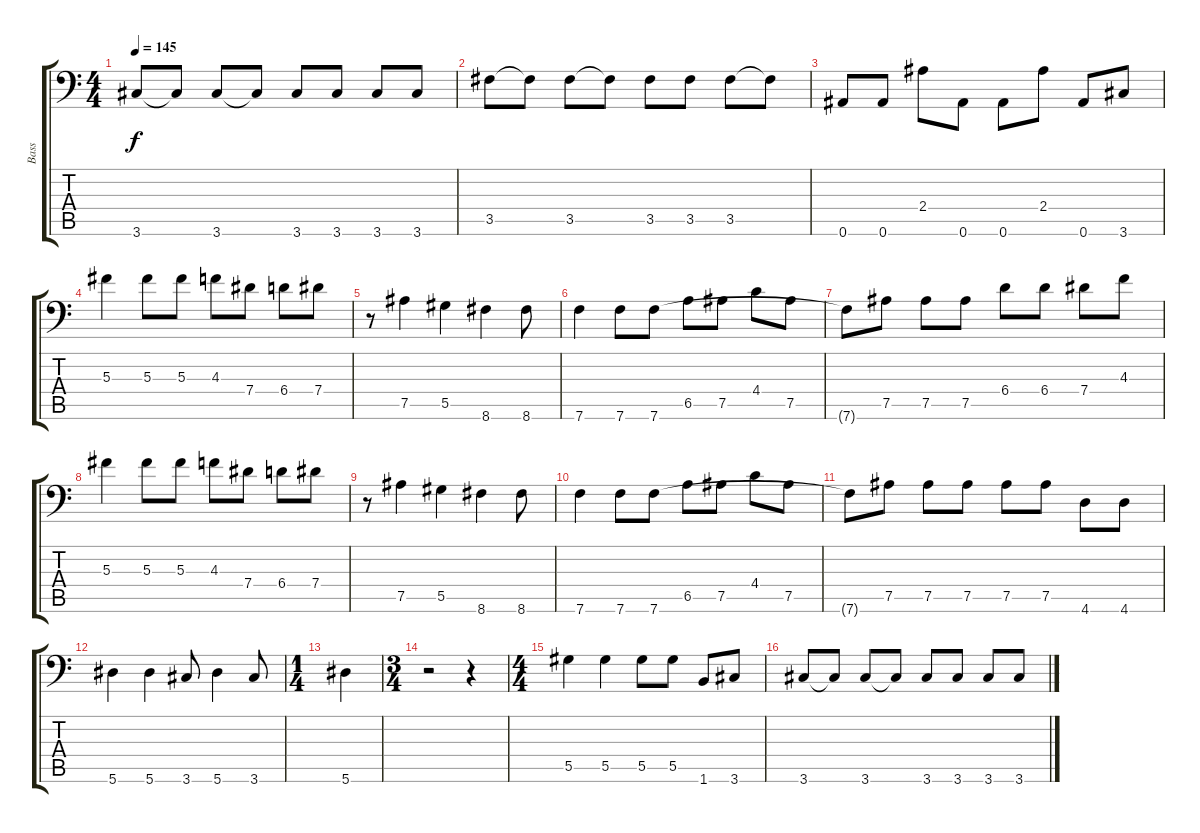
\track ("Bass" "Bass") {instrument acousticbass}
\staff {score tabs}
\tuning (Bb3 F3 Db3 Ab2 Eb2 Bb1) {hide}
\ts (4 4)
\tempo 145
\clef f4
\ks c
3.6.8{dy f} 3.6{t}.8 3.6.8 3.6{t}.8 3.6.8 3.6.8 3.6.8 3.6.8 |
3.5.8 3.5{t}.8 3.5.8 3.5{t}.8 3.5.8 3.5.8 3.5.8 3.5{t}.8 |
0.6.8 0.6.8 2.4.8 0.6.8 0.6.8 2.4.8 0.6.8 3.6.8 |
5.3.4 5.3.8 5.3.8 4.3.8 7.4.8 6.4.8 7.4.8 |
r.8 7.5.4 5.5.4 8.6.4 8.6.8 |
7.6.4 7.6.8 7.6.8 6.5.8 7.5.8 4.4.8 7.5.8 |
7.6{t}.8 7.5.8 7.5.8 7.5.8 6.4.8 6.4.8 7.4.8 4.3.8 |
5.3.4 5.3.8 5.3.8 4.3.8 7.4.8 6.4.8 7.4.8 |
r.8 7.5.4 5.5.4 8.6.4 8.6.8 |
7.6.4 7.6.8 7.6.8 6.5.8 7.5.8 4.4.8 7.5.8 |
7.6{t}.8 7.5.8 7.5.8 7.5.8 7.5.8 7.5.8 4.6.8 4.6.8 |
5.6.4 5.6.4 3.6.8 5.6.4 3.6.8 |
\ts (1 4)
5.6.4 |
\ts (3 4)
r.2 r.4 |
\ts (4 4)
5.5.4 5.5.4 5.5.8 5.5.8 1.6.8 3.6.8 |
3.6.8 3.6{t}.8 3.6.8 3.6{t}.8 3.6.8 3.6.8 3.6.8 3.6.8
